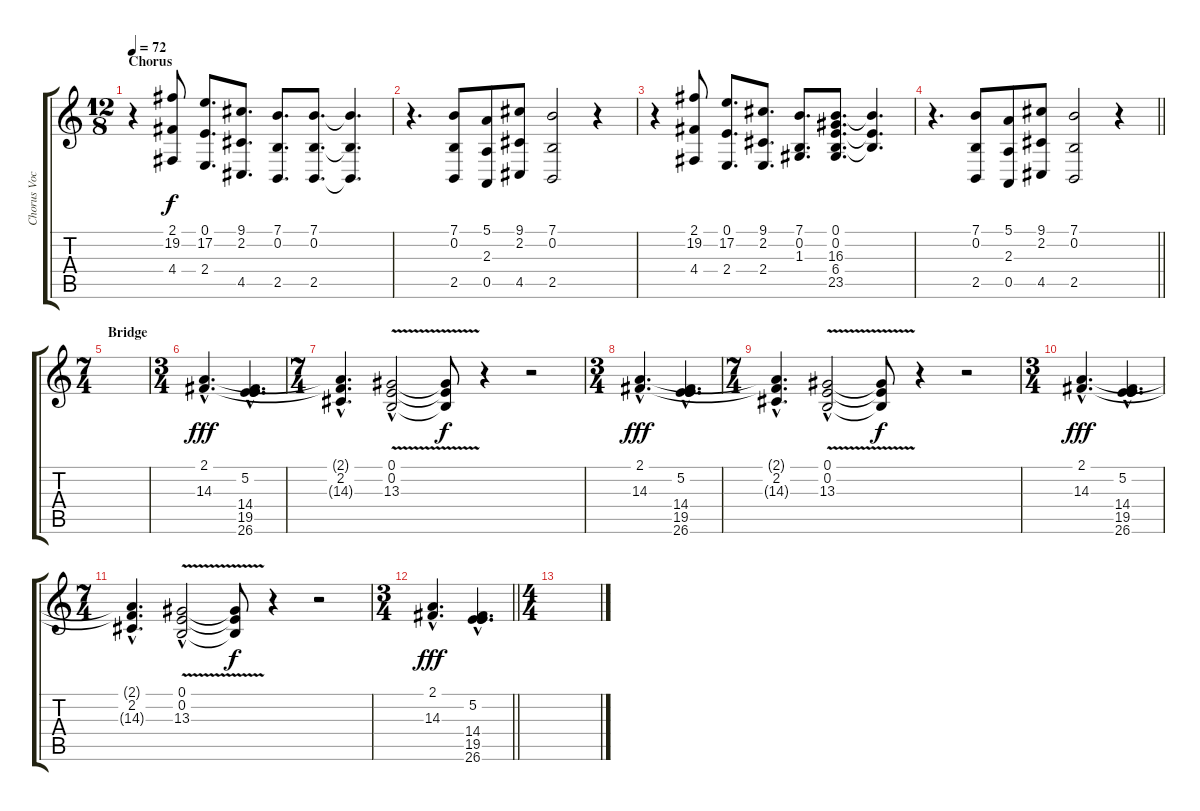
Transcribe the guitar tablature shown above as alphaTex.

\track ("Chorus Vocals" "Chorus Voc") {instrument voiceoohs}
\staff {score tabs}
\tuning (E4 B3 G3 D3 A2 E2) {hide}
\ts (12 8)
\section ("" "Chorus")
\tempo 72
\clef g2
\ks c
r.4{dy f} (2.1 19.2 4.4).8 (0.1 17.2 2.4).8{d} (9.1 2.2 4.5).8{d} (7.1 0.2 2.5).8{d} (7.1 0.2 2.5).8{d} (7.1{t} 0.2{t} 2.5{t}).4{d} |
r.4{d} (7.1 0.2 2.5).8 (5.1 2.3 0.5).8 (9.1 2.2 4.5).8 (7.1 0.2 2.5).2 r.4 |
r.4 (2.1 19.2 4.4).8 (0.1 17.2 2.4).8{d} (9.1 2.2 2.4).8{d} (7.1 0.2 1.3).8{d} (0.1 0.2 16.3 6.4 23.5).8{d} (0.1{t} 0.2{t} 16.3{t}).4{d} |
\barLineRight lightlight
r.4{d} (7.1 0.2 2.5).8 (5.1 2.3 0.5).8 (9.1 2.2 4.5).8 (7.1 0.2 2.5).2 r.4 |
\ts (7 4)
\section ("" "Bridge")
|
\ts (3 4)
(2.1{hac} 14.3{hac}).4{d dy fff} (5.2{hac} 14.4{hac} 19.5{hac} 26.6{hac}).4{d} |
\ts (7 4)
(2.1{t} 2.2{hac} 14.3{t}).4{d} (0.1{v hac} 0.2{v hac} 13.3{v hac}).2 (0.1{t} 0.2{t} 13.3{t}).8{dy f} r.4 r.2 |
\ts (3 4)
(2.1{hac} 14.3{hac}).4{d dy fff} (5.2{hac} 14.4{hac} 19.5{hac} 26.6{hac}).4{d} |
\ts (7 4)
(2.1{t} 2.2{hac} 14.3{t}).4{d} (0.1{v hac} 0.2{v hac} 13.3{v hac}).2 (0.1{t} 0.2{t} 13.3{t}).8{dy f} r.4 r.2 |
\ts (3 4)
(2.1{hac} 14.3{hac}).4{d dy fff} (5.2{hac} 14.4{hac} 19.5{hac} 26.6{hac}).4{d} |
\ts (7 4)
(2.1{t} 2.2{hac} 14.3{t}).4{d} (0.1{v hac} 0.2{v hac} 13.3{v hac}).2 (0.1{t} 0.2{t} 13.3{t}).8{dy f} r.4 r.2 |
\ts (3 4)
\barLineRight lightlight
(2.1{hac} 14.3{hac}).4{d dy fff} (5.2{hac} 14.4{hac} 19.5{hac} 26.6{hac}).4{d} |
\ts (4 4)
\section ("" "")
